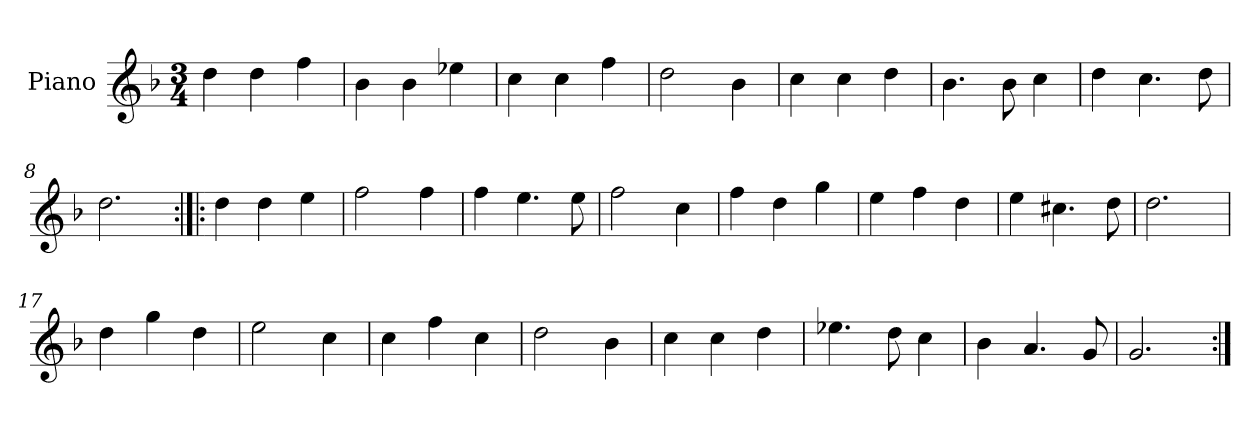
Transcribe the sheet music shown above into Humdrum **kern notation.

**kern
*part1
*staff1
*I"Piano
*I'Pno.
*clefG2
*k[b-]
*M3/4
=1
4dd\
4dd\
4ff\
=2
4b-\
4b-\
4ee-X\
=3
4cc\
4cc\
4ff\
=4
2dd\
4b-\
=5
4cc\
4cc\
4dd\
=6
4.b-\
8b-\
4cc\
=7
4dd\
4.cc\
8dd\
=8
2.dd\
=9:|!|:
4dd\
4dd\
4ee\
=10
2ff\
4ff\
!!LO:LB:g=z
=11
4ff\
4.ee\
8ee\
=12
2ff\
4cc\
=13
4ff\
4dd\
4gg\
=14
4ee\
4ff\
4dd\
=15
4ee\
4.cc#X\
8dd\
=16
2.dd\
=17
4dd\
4gg\
4dd\
=18
2ee\
4cc\
=19
4cc\
4ff\
4cc\
=20
2dd\
4b-\
=21
4cc\
4cc\
4dd\
!!LO:LB:g=z
=22
4.ee-X\
8dd\
4cc\
=23
4b-\
4.a/
8g/
=24
2.g/
=:|!
*-
